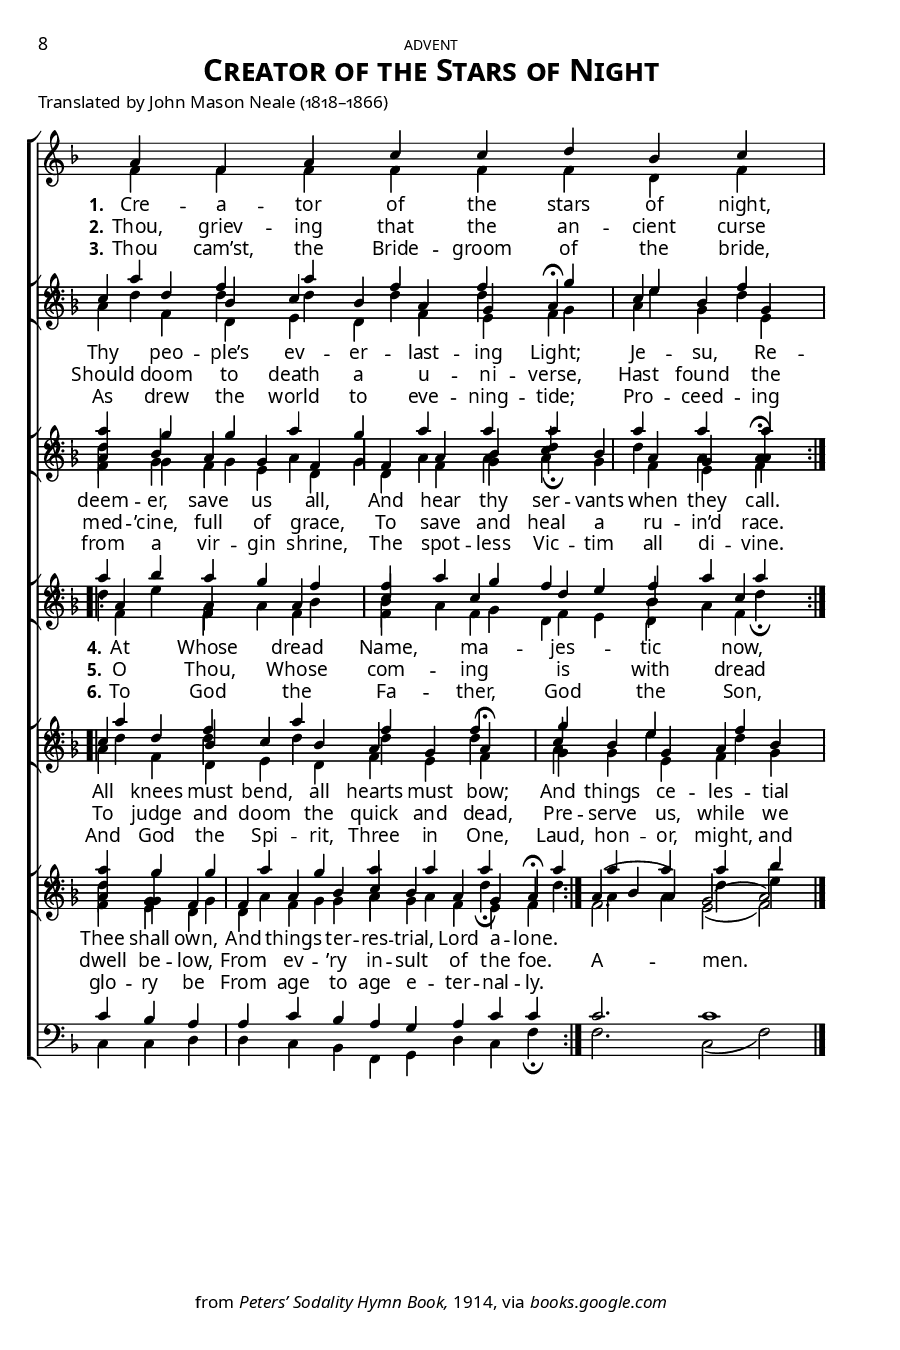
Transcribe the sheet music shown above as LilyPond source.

\version "2.14.2"
\include "util.ly"
\version "2.14.2"
#(set-global-staff-size 15) \paper{ #(define fonts (make-pango-font-tree "GoudyOlSt BT" "Garamond Premier Pro" "Garamond Premier Pro" (/ 15 20))) }
\header {tagline = ""
    title = \markup{\override #'(font-name . "Garamond Premier Pro Semibold"){ \abs-fontsize #15 \smallCapsOldStyle"Creator of the Stars of Night"}}
    poet = \markup\oldStyleNum"Translated by John Mason Neale (1818–1866)"
    %arranger = \markup\oldStyleNum"Edited by Benjamin Bloomfield (1984–)"
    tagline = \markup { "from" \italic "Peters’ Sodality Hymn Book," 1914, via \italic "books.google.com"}
  }
\paper {
  print-all-headers = ##f
  paper-height = 9\in
  paper-width = 6\in
  indent = 0\in
  %system-system-spacing = #'((basic-distance . 10) (padding . 0))
  system-system-spacing =
    #'((basic-distance . 0)
       (minimum-distance . 0)
       (padding . -10)
       (stretchability . 100))
  score-markup-spacing =
    #'((basic-distance . 0)
       (minimum-distance . 0)
       (padding . 0)
       (stretchability . 0))
  markup-system-spacing =
    #'((basic-distance . 0)
       (minimum-distance . 0)
       (padding . 0)
       (stretchability . 0))
  ragged-last-bottom = ##t
  ragged-bottom = ##f
  two-sided = ##t
  inner-margin = 0.5\in
  outer-margin = 0.25\in
  top-margin = 0.25\in
  bottom-margin = 0.25\in
  first-page-number = #008
  print-first-page-number = ##t
  headerLine = \markup{\override #'(font-name . "Garamond Premier Pro") \smallCaps advent}
  oddHeaderMarkup = \markup\fill-line{
     \override #'(font-name . "Garamond Premier Pro")\abs-fontsize #8.5
     \combine 
        \fill-line{"" \on-the-fly #print-page-number-check-first
        \oldStylePageNum""
        }
        \fill-line{\headerLine}
  }
  evenHeaderMarkup = \markup {
     \override #'(font-name . "Garamond Premier Pro")\abs-fontsize #8.5
     \combine
        \on-the-fly #print-page-number-check-first
        \oldStylePageNum""
        \fill-line{\headerLine}
  }
}

\markup\vspace#0.5

















global = {
  \key f \major
  \time 6/8
  \autoBeamOff
  \override DynamicLineSpanner #'staff-padding = #0.0
  \override DynamicLineSpanner #'Y-extent = #'(-1 . 1)
  \set Score.timing = ##f
}

sopMusic = \relative c'' {
  \repeat volta 2 {
    a4 f a
    c c d bes
    c \bar "|"
    c d bes
    c bes a g
    a\fermata \bar "|"
    
    c bes g \bar""
    a bes \bar"" a g
    f \bar "|"
    f a bes
    c bes a g
    a\fermata
  }
}
sopAmen = \relative c'' {
  a4( bes a) g2( a) \bar "|."
}
sopWords = \lyricmode {
  
}

altoMusic = \relative c' {
  f4 f f
  f f f d
  f
  a f d
  e d f e
  f \bar "|"
  
  a g e
  f g f e
  d
  d f g
  a g f e
  f
}
altoAmen = \relative c' {
  f2. e2( f)
}
altoWords = \lyricmode {
  \dropLyricsIX
  \set stanza = #"1."
  Cre -- a -- tor of the stars of night,
  Thy peo -- ple’s ev -- er -- last -- ing Light;
  Je -- su, Re -- deem -- er, save us all,
  And hear thy ser -- vants when they call.

  \set stanza = #"4."
  At Whose dread Name, ma -- jes -- tic now,
  All knees must bend, all hearts must bow;
  And things ce -- les -- tial Thee shall own,
  And things ter -- res -- trial, Lord a -- lone.
}
altoWordsII = \lyricmode {
  \dropLyricsIX
%\markup\italic
  \set stanza = #"2."
  Thou, griev -- ing that the an -- cient curse
  Should doom to death a u -- ni -- verse,
  Hast found the med -- ’cine, full of grace,
  To save and heal a ru -- in’d race.
  
  \set stanza = #" 5."
  O Thou, Whose com -- ing is with dread
  To judge and doom the quick and dead,
  Pre -- serve us, while we dwell be -- low,
  From ev -- ’ry in -- sult of the foe.

  A -- men.
}
altoWordsIII = \lyricmode {
  \dropLyricsIX
  \set stanza = #"3."
  Thou cam’st, the Bride -- groom of the bride,
  As drew the world to eve -- ning -- tide;
  Pro -- ceed -- ing from a vir -- gin shrine,
  The spot -- less Vic -- tim all di -- vine.

  \set stanza = #" 6."
  To God the Fa -- ther, God the Son,
  And God the Spi -- rit, Three in One,
  Laud, hon -- or, might, and glo -- ry be
  From age to age e -- ter -- nal -- ly.
}
altoWordsIV = \lyricmode {
  \set stanza = #"4. "
  \set ignoreMelismata = ##t
}
altoWordsV = \lyricmode {
  \set stanza = #"5. "
  \set ignoreMelismata = ##t
}
altoWordsVI = \lyricmode {
  \set stanza = #"6. "
  \set ignoreMelismata = ##t
}
tenorMusic = \relative c' {
  c4 a c
  a a bes g
  a
  c bes bes
  c bes c c
  c \bar "|"
  
  c c c
  c d c bes
  a
  a c bes
  a g a c
  c
}
tenorAmen = \relative c' {
  c2. c1
}
tenorWords = \lyricmode {

}

bassMusic = \relative c {
  f4 f f
  f f bes, g'
  f
  f bes, bes
  c bes c c
  f\fermata \bar "|"
  
  f c c
  f g c, c
  d
  d c bes
  f g d' c
  f\fermata
}
bassAmen = \relative c {
  f2. c2( f)
}
bassWords = \lyricmode {

}

pianoRH = \relative c' {
  
}
pianoLH = \relative c' {
  
}

\score {
  <<
   \new ChoirStaff <<
    \new Staff = women <<
      \new Voice = "sopranos" { \voiceOne << \global {\repeat unfold2 \sopMusic \sopAmen}>> }
      \new Voice = "altos" { \voiceTwo << \global {\repeat unfold2 \altoMusic \altoAmen} >> }
    >>
    \new Lyrics \with { alignAboveContext = #"women" \override VerticalAxisGroup #'nonstaff-relatedstaff-spacing = #'((basic-distance . 1))} \lyricsto "sopranos" \sopWords
    \new Lyrics = "altosVI"  \with { alignBelowContext = #"women" \override VerticalAxisGroup #'nonstaff-relatedstaff-spacing = #'((basic-distance . 1))} \lyricsto "altos" \altoWordsVI
    \new Lyrics = "altosV"  \with { alignBelowContext = #"women" \override VerticalAxisGroup #'nonstaff-relatedstaff-spacing = #'((basic-distance . 1))} \lyricsto "altos" \altoWordsV
    \new Lyrics = "altosIV"  \with { alignBelowContext = #"women" \override VerticalAxisGroup #'nonstaff-relatedstaff-spacing = #'((basic-distance . 1))} \lyricsto "altos" \altoWordsIV
    \new Lyrics = "altosIII"  \with { alignBelowContext = #"women" \override VerticalAxisGroup #'nonstaff-relatedstaff-spacing = #'((basic-distance . 1))} \lyricsto "altos" \altoWordsIII
    \new Lyrics = "altosII"  \with { alignBelowContext = #"women" \override VerticalAxisGroup #'nonstaff-relatedstaff-spacing = #'((basic-distance . 1))} \lyricsto "altos" \altoWordsII
    \new Lyrics = "altos"  \with { alignBelowContext = #"women" \override VerticalAxisGroup #'nonstaff-relatedstaff-spacing = #'((padding . -0.5))} \lyricsto "altos" \altoWords
   \new Staff = men <<
      \clef bass
      \new Voice = "tenors" { \voiceOne << \global {\repeat unfold2  \tenorMusic \tenorAmen} >> }
      \new Voice = "basses" { \voiceTwo << \global {\repeat unfold2 \bassMusic \bassAmen} >> }
    >>
    \new Lyrics \with { alignAboveContext = #"men" \override VerticalAxisGroup #'nonstaff-relatedstaff-spacing = #'((basic-distance . 1)) } \lyricsto "tenors" \tenorWords
    \new Lyrics \with { alignBelowContext = #"men" \override VerticalAxisGroup #'nonstaff-relatedstaff-spacing = #'((basic-distance . 1)) } \lyricsto "basses" \bassWords
  >>
%    \new PianoStaff << \new Staff { \new Voice { \pianoRH } } \new Staff { \clef "bass" \pianoLH } >>
  >>
  \layout {
    \context {
      \Score
      %\override SpacingSpanner #'base-shortest-duration = #(ly:make-moment 1 8)
      %\override SpacingSpanner #'common-shortest-duration = #(ly:make-moment 1 4)
    }
    \context {
      % Remove all empty staves
      \Staff
      \RemoveEmptyStaves \override VerticalAxisGroup #'remove-first = ##t
      \remove "Time_signature_engraver"
    }
    \context {
      \Lyrics
      \override LyricText #'X-offset = #center-on-word
    }
  }
  
  \midi {
    \tempo 4 = 90
    \set Staff.midiInstrument = "flute"
  
    \context {
      \Voice
      \remove "Dynamic_performer"
    }
  }
}
